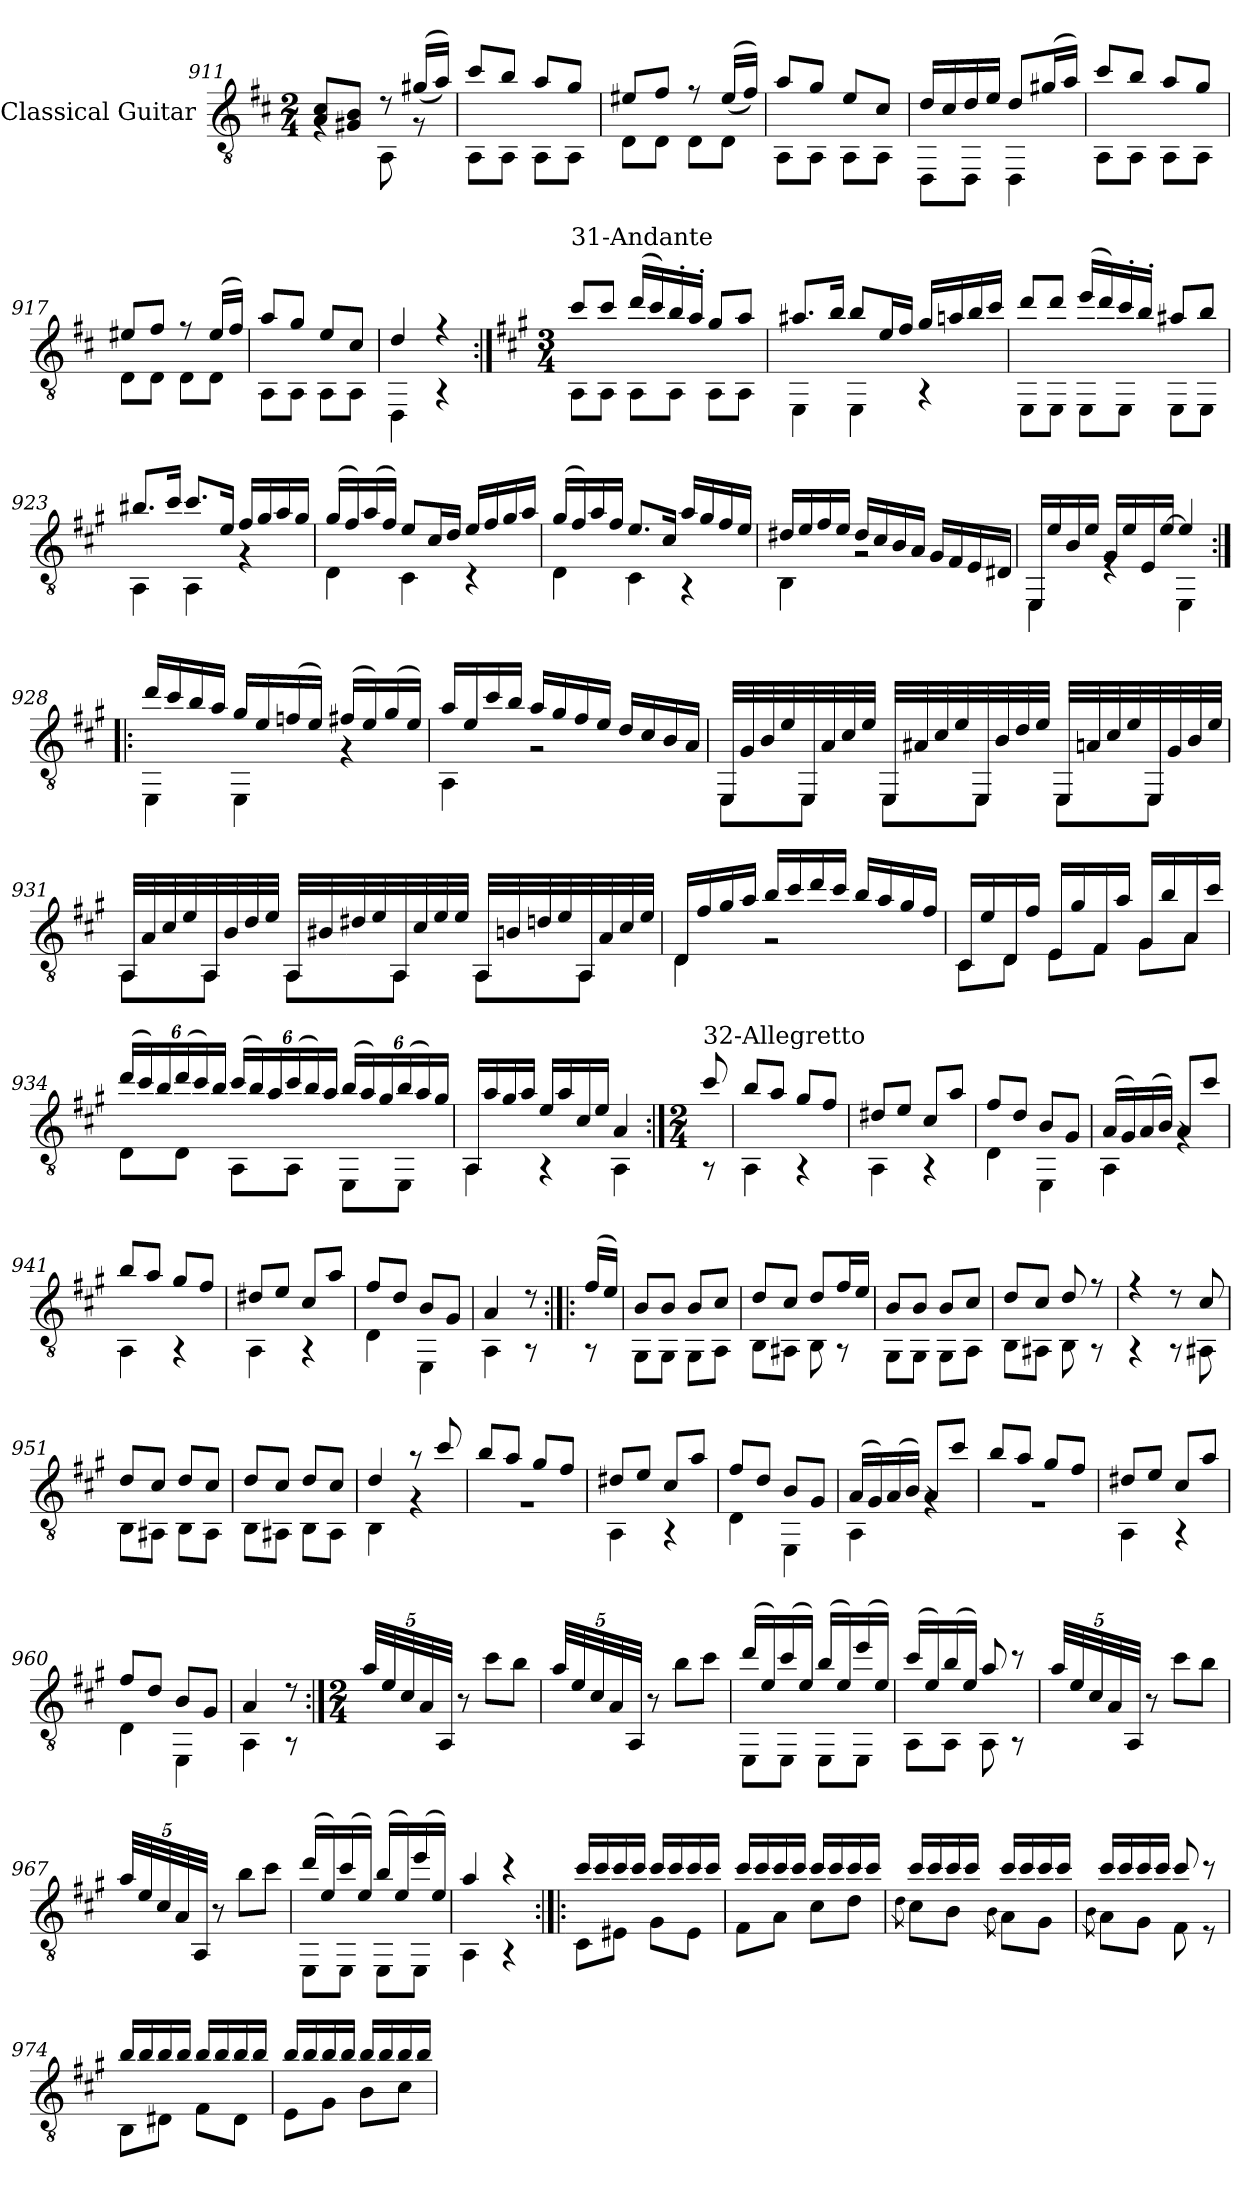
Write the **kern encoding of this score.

**kern
*part1
*staff1
*I"Classical Guitar
*I'Guit.
*clefGv2
*k[f#c#]
*M2/4
=911
*^
8A/ 8c#/L	4rG
8G#X/ 8B/J	.
8r	8AA\
((16g#X/LL	8rG
16a/JJ))	.
=912	=912
8cc#/L	8AA\L
8b/J	8AA\J
8a/L	8AA\L
8g/J	8AA\J
=913	=913
8e#X/L	8D\L
8f#/J	8D\J
8r	8D\L
((16e#/LL	8D\J
16f#/JJ))	.
=914	=914
8a/L	8AA\L
8g/J	8AA\J
8e/L	8AA\L
8c#/J	8AA\J
=915	=915
16d/LL	8DD\L
16c#/	.
16d/	8DD\J
16e/JJ	.
8d/L	4DD\
(16g#X/L	.
16a/JJ)	.
!!LO:LB:g=z	!!
=916	=916
8cc#/L	8AA\L
8b/J	8AA\J
8a/L	8AA\L
8g/J	8AA\J
=917	=917
8e#X/L	8D\L
8f#/J	8D\J
8r	8D\L
(16e#/LL	8D\J
16f#/JJ)	.
=918	=918
8a/L	8AA\L
8g/J	8AA\J
8e/L	8AA\L
8c#/J	8AA\J
=919	=919
4d/	4DD\
4r	4r
!!LO:PB:g=z	!!
=920:|!	=920:|!
*k[f#c#g#]	*
*M3/4	*
*MM76	*
!LO:TX:a:t=31-Andante	!
8cc#/L	8AA\L
8cc#/J	8AA\J
(16dd/LL	8AA\L
16cc#/)	.
16b'/	8AA\J
16a'/JJ	.
8g#/L	8AA\L
8a/J	8AA\J
=921	=921
8.a#X/L	4EE\
16b/Jk	.
8b/L	4EE\
16e/L	.
16f#/JJ	.
16g#/LL	4r
16an/	.
16b/	.
16cc#/JJ	.
=922	=922
8dd/L	8EE\L
8dd/J	8EE\J
(16ee/LL	8EE\L
16dd/)	.
16cc#'/	8EE\J
16b'/JJ	.
8a#X/L	8EE\L
8b/J	8EE\J
!!LO:LB:g=z	!!
=923	=923
8.b#X/L	4AA\
16cc#/Jk	.
8.cc#/L	4AA\
16e/Jk	.
16f#/LL	4rG
16g#/	.
16a/	.
16g#/JJ	.
=924	=924
(16g#/LL	4D\
16f#/)	.
(16a/	.
16f#/JJ)	.
8e/L	4C#\
16c#/L	.
16d/JJ	.
16e/LL	4r
16f#/	.
16g#/	.
16a/JJ	.
=925	=925
(16g#/LL	4D\
16f#/)	.
16a/	.
16f#/JJ	.
8.e/L	4C#\
16c#/Jk	.
16a/LL	4r
16g#/	.
16f#/	.
16e/JJ	.
!!LO:LB:g=z	!!
=926	=926
16d#X/LL	4BB\
16e/	.
16f#/	.
16e/JJ	.
16d#/LL	2rG
16c#/	.
16B/	.
16A/JJ	.
16G#/LL	.
16F#/	.
16E/	.
16D#X/JJ	.
=927	=927
16EE/LL	4EE\
16e/	.
16B/	.
16e/JJ	.
16G#/LL	4rE
16e/	.
16E/	.
[16e/JJ	.
4e/]	4EE\
=928:|!|:	=928:|!|:
16dd/LL	4EE\
16cc#/	.
16b/	.
16a/JJ	.
16g#/LL	4EE\
16e/	.
(16fn/	.
16e/JJ)	.
(16f#X/LL	4rG
16e/)	.
(16g#/	.
16e/JJ)	.
!!LO:LB:g=z	!!
=929	=929
16a/LL	4AA\
16e/	.
16cc#/	.
16b/JJ	.
16a/LL	2rG
16g#/	.
16f#/	.
16e/JJ	.
16d/LL	.
16c#/	.
16B/	.
16A/JJ	.
=930	=930
32EE/LLL	8EE\L
32G#/	.
32B/	.
32e/	.
32EE/	8EE\J
32A/	.
32c#/	.
32e/JJJ	.
32EE/LLL	8EE\L
32A#X/	.
32c#/	.
32e/	.
32EE/	8EE\J
32B/	.
32d/	.
32e/JJJ	.
32EE/LLL	8EE\L
32An/	.
32c#/	.
32e/	.
32EE/	8EE\J
32G#/	.
32B/	.
32e/JJJ	.
!!LO:LB:g=z	!!
=931	=931
32AA/LLL	8AA\L
32A/	.
32c#/	.
32e/	.
32AA/	8AA\J
32B/	.
32d/	.
32e/JJJ	.
32AA/LLL	8AA\L
32B#X/	.
32d#X/	.
32e/	.
32AA/	8AA\J
32c#/	.
32e/	.
32e/JJJ	.
32AA/LLL	8AA\L
32Bn/	.
32dn/	.
32e/	.
32AA/	8AA\J
32A/	.
32c#/	.
32e/JJJ	.
=932	=932
16D/LL	4D\
16f#/	.
16g#/	.
16a/JJ	.
16b/LL	2rG
16cc#/	.
16dd/	.
16cc#/JJ	.
16b/LL	.
16a/	.
16g#/	.
16f#/JJ	.
!!LO:LB:g=z	!!
=933	=933
16C#/LL	8C#\L
16e/	.
16D/	8D\J
16f#/JJ	.
16E/LL	8E\L
16g#/	.
16F#/	8F#\J
16a/JJ	.
16G#/LL	8G#\L
16b/	.
16A/	8A\J
16cc#/JJ	.
=934	=934
*Xbrackettup	*
(24dd/LL	8D\L
24cc#/)	.
24b/	.
(24dd/	8D\J
24cc#/)	.
24b/JJ	.
(24cc#/LL	8AA\L
24b/)	.
24a/	.
(24cc#/	8AA\J
24b/)	.
24a/JJ	.
(24b/LL	8EE\L
24a/)	.
24g#/	.
(24b/	8EE\J
24a/)	.
24g#/JJ	.
!!LO:LB:g=z	!!
=935	=935
16AA/LL	4AA\
16a/	.
16g#/	.
16a/JJ	.
16e/LL	4r
16a/	.
16c#/	.
16e/JJ	.
4A/	4AA\
!!LO:PB:g=z	!!
=936:|!	=936:|!
*M2/4	*
*MM100	*
!LO:TX:a:t=32-Allegretto	!
8cc#/	8r
=937	=937
8b/L	4AA\
8a/J	.
8g#/L	4r
8f#/J	.
=938	=938
8d#X/L	4AA\
8e/J	.
8c#/L	4r
8a/J	.
=939	=939
8f#/L	4D\
8d/J	.
8B/L	4EE\
8G#/J	.
=940	=940
(16A/LL	4AA\
16G#/)	.
(16A/	.
16B/JJ)	.
8A/L	4rG
8cc#/J	.
=941	=941
8b/L	4AA\
8a/J	.
8g#/L	4r
8f#/J	.
=942	=942
8d#X/L	4AA\
8e/J	.
8c#/L	4r
8a/J	.
!!LO:LB:g=z	!!
=943	=943
8f#/L	4D\
8d/J	.
8B/L	4EE\
8G#/J	.
=944	=944
4A/	4AA\
8r	8r
=945:|!|:	=945:|!|:
(16f#/LL	8r
16e/JJ)	.
=946	=946
8B/L	8GG#\L
8B/J	8GG#\J
8B/L	8GG#\L
8c#/J	8AA\J
=947	=947
8d/L	8BB\L
8c#/J	8AA#X\J
8d/L	8BB\
16f#/L	8r
16e/JJ	.
=948	=948
8B/L	8GG#\L
8B/J	8GG#\J
8B/L	8GG#\L
8c#/J	8AA\J
=949	=949
8d/L	8BB\L
8c#/J	8AA#X\J
8d/	8BB\
8r	8r
!!LO:LB:g=z	!!
=950	=950
4r	4r
8r	8r
8c#/	8AA#X\
=951	=951
8d/L	8BB\L
8c#/J	8AA#X\J
8d/L	8BB\L
8c#/J	8AA#\J
=952	=952
8d/L	8BB\L
8c#/J	8AA#X\J
8d/L	8BB\L
8c#/J	8AA#\J
=953	=953
4d/	4BB\
8r	4rG
8cc#/	.
=954	=954
8b/L	2rG
8a/J	.
8g#/L	.
8f#/J	.
=955	=955
8d#X/L	4AA\
8e/J	.
8c#/L	4r
8a/J	.
=956	=956
8f#/L	4D\
8d/J	.
8B/L	4EE\
8G#/J	.
!!LO:LB:g=z	!!
=957	=957
(16A/LL	4AA\
16G#/)	.
(16A/	.
16B/JJ)	.
8A/L	4rG
8cc#/J	.
=958	=958
8b/L	2rG
8a/J	.
8g#/L	.
8f#/J	.
=959	=959
8d#X/L	4AA\
8e/J	.
8c#/L	4r
8a/J	.
=960	=960
8f#/L	4D\
8d/J	.
8B/L	4EE\
8G#/J	.
=961	=961
4A/	4AA\
8r	8r
*v	*v
!!LO:LB:g=z
=962:|!
*M2/4
*MM92
*^
!LO:TX:a:t=33-Allegretto	!
*v	*v
40a/LLL
40e/
40c#/
40A/
40AA/JJJ
8r
8cc#\L
8b\J
=963
40a/LLL
40e/
40c#/
40A/
40AA/JJJ
8r
8b\L
8cc#\J
=964
*^
(16dd/LL	8EE\L
16e/)	.
(16cc#/	8EE\J
16e/JJ)	.
(16b/LL	8EE\L
16e/)	.
(16ee/	8EE\J
16e/JJ)	.
=965	=965
(16cc#/LL	8AA\L
16e/)	.
(16b/	8AA\J
16e/JJ)	.
8a/	8AA\
8r	8r
*v	*v
=966
40a/LLL
40e/
40c#/
40A/
40AA/JJJ
8r
8cc#\L
8b\J
!!LO:LB:g=z
=967
40a/LLL
40e/
40c#/
40A/
40AA/JJJ
8r
8b\L
8cc#\J
=968
*^
(16dd/LL	8EE\L
16e/)	.
(16cc#/	8EE\J
16e/JJ)	.
(16b/LL	8EE\L
16e/)	.
(16ee/	8EE\J
16e/JJ)	.
=969	=969
4a/	4AA\
4r	4r
=970:|!|:	=970:|!|:
16cc#/LL	8C#\L
16cc#/	.
16cc#/	8E#X\J
16cc#/JJ	.
16cc#/LL	8G#\L
16cc#/	.
16cc#/	8E#\J
16cc#/JJ	.
=971	=971
16cc#/LL	8F#\L
16cc#/	.
16cc#/	8A\J
16cc#/JJ	.
16cc#/LL	8c#\L
16cc#/	.
16cc#/	8d\J
16cc#/JJ	.
!!LO:LB:g=z	!!
=972	=972
.	8qd\
16cc#/LL	8c#\L
16cc#/	.
16cc#/	8B\J
16cc#/JJ	.
.	8qB\
16cc#/LL	8A\L
16cc#/	.
16cc#/	8G#\J
16cc#/JJ	.
=973	=973
.	8qB\
16cc#/LL	8A\L
16cc#/	.
16cc#/	8G#\J
16cc#/JJ	.
8cc#/	8F#\
8r	8r
=974	=974
16b/LL	8BB\L
16b/	.
16b/	8D#X\J
16b/JJ	.
16b/LL	8F#\L
16b/	.
16b/	8D#\J
16b/JJ	.
=975	=975
16b/LL	8E\L
16b/	.
16b/	8G#\J
16b/JJ	.
16b/LL	8B\L
16b/	.
16b/	8c#\J
16b/JJ	.
*v	*v
=
*-
